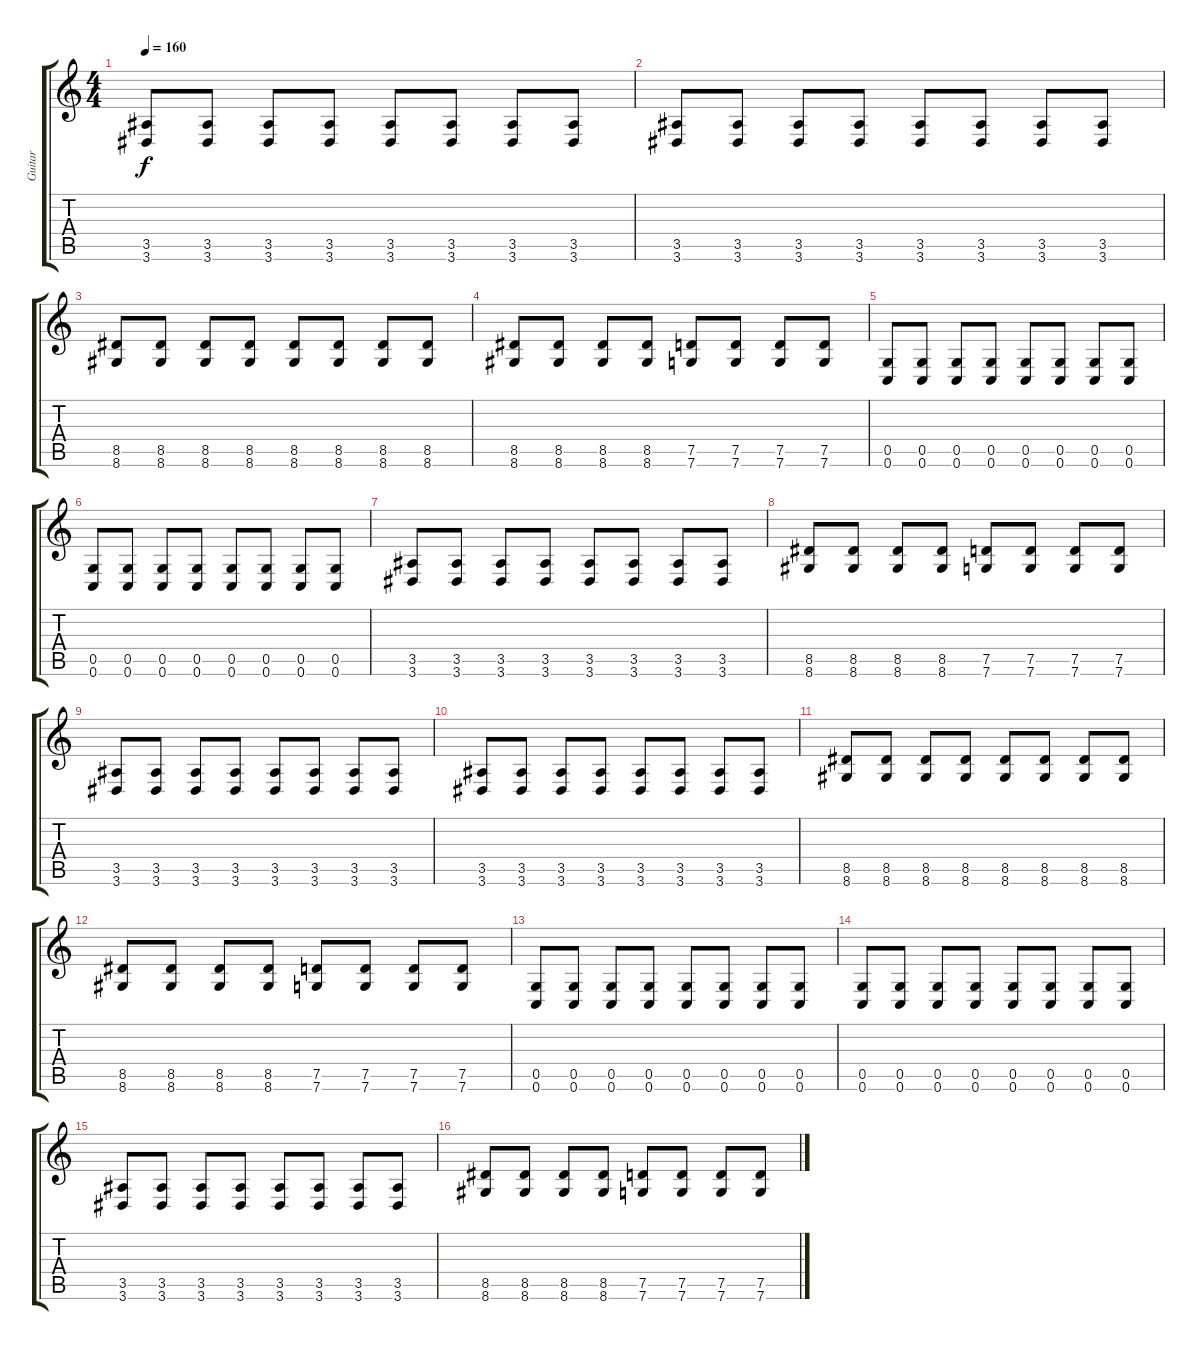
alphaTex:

\track ("Guitar" "Guitar") {instrument distortionguitar}
\staff {score tabs}
\tuning (D4 A3 F3 C3 G2 C2) {hide}
\ts (4 4)
\tempo 160
\clef g2
\ks c
(3.5 3.6).8{dy f} (3.5 3.6).8 (3.5 3.6).8 (3.5 3.6).8 (3.5 3.6).8 (3.5 3.6).8 (3.5 3.6).8 (3.5 3.6).8 |
(3.5 3.6).8 (3.5 3.6).8 (3.5 3.6).8 (3.5 3.6).8 (3.5 3.6).8 (3.5 3.6).8 (3.5 3.6).8 (3.5 3.6).8 |
(8.5 8.6).8 (8.5 8.6).8 (8.5 8.6).8 (8.5 8.6).8 (8.5 8.6).8 (8.5 8.6).8 (8.5 8.6).8 (8.5 8.6).8 |
(8.5 8.6).8 (8.5 8.6).8 (8.5 8.6).8 (8.5 8.6).8 (7.5 7.6).8 (7.5 7.6).8 (7.5 7.6).8 (7.5 7.6).8 |
(0.5 0.6).8 (0.5 0.6).8 (0.5 0.6).8 (0.5 0.6).8 (0.5 0.6).8 (0.5 0.6).8 (0.5 0.6).8 (0.5 0.6).8 |
(0.5 0.6).8 (0.5 0.6).8 (0.5 0.6).8 (0.5 0.6).8 (0.5 0.6).8 (0.5 0.6).8 (0.5 0.6).8 (0.5 0.6).8 |
(3.5 3.6).8 (3.5 3.6).8 (3.5 3.6).8 (3.5 3.6).8 (3.5 3.6).8 (3.5 3.6).8 (3.5 3.6).8 (3.5 3.6).8 |
(8.5 8.6).8 (8.5 8.6).8 (8.5 8.6).8 (8.5 8.6).8 (7.5 7.6).8 (7.5 7.6).8 (7.5 7.6).8 (7.5 7.6).8 |
(3.5 3.6).8 (3.5 3.6).8 (3.5 3.6).8 (3.5 3.6).8 (3.5 3.6).8 (3.5 3.6).8 (3.5 3.6).8 (3.5 3.6).8 |
(3.5 3.6).8 (3.5 3.6).8 (3.5 3.6).8 (3.5 3.6).8 (3.5 3.6).8 (3.5 3.6).8 (3.5 3.6).8 (3.5 3.6).8 |
(8.5 8.6).8 (8.5 8.6).8 (8.5 8.6).8 (8.5 8.6).8 (8.5 8.6).8 (8.5 8.6).8 (8.5 8.6).8 (8.5 8.6).8 |
(8.5 8.6).8 (8.5 8.6).8 (8.5 8.6).8 (8.5 8.6).8 (7.5 7.6).8 (7.5 7.6).8 (7.5 7.6).8 (7.5 7.6).8 |
(0.5 0.6).8 (0.5 0.6).8 (0.5 0.6).8 (0.5 0.6).8 (0.5 0.6).8 (0.5 0.6).8 (0.5 0.6).8 (0.5 0.6).8 |
(0.5 0.6).8 (0.5 0.6).8 (0.5 0.6).8 (0.5 0.6).8 (0.5 0.6).8 (0.5 0.6).8 (0.5 0.6).8 (0.5 0.6).8 |
(3.5 3.6).8 (3.5 3.6).8 (3.5 3.6).8 (3.5 3.6).8 (3.5 3.6).8 (3.5 3.6).8 (3.5 3.6).8 (3.5 3.6).8 |
(8.5 8.6).8 (8.5 8.6).8 (8.5 8.6).8 (8.5 8.6).8 (7.5 7.6).8 (7.5 7.6).8 (7.5 7.6).8 (7.5 7.6).8
